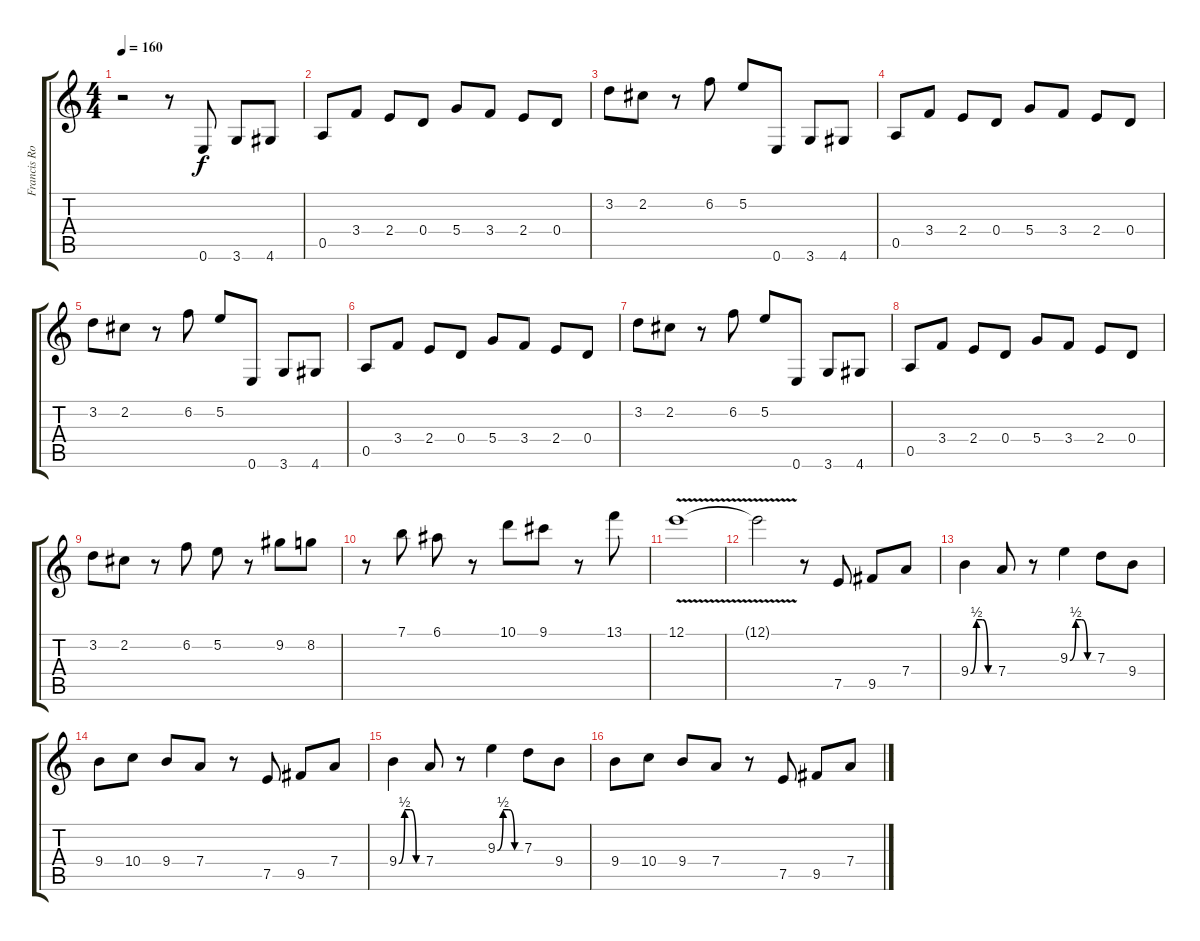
\track ("Francis Rossi" "Francis Ro") {instrument overdrivenguitar}
\staff {score tabs}
\tuning (E4 B3 G3 D3 A2 E2) {hide}
\ts (4 4)
\tempo 160
\clef g2
\ks c
r.2{dy f instrument overdrivenguitar} r.8 0.6.8 3.6.8 4.6.8 |
0.5.8 3.4.8 2.4.8 0.4.8 5.4.8 3.4.8 2.4.8 0.4.8 |
3.2.8 2.2.8 r.8 6.2.8 5.2.8 0.6.8 3.6.8 4.6.8 |
0.5.8 3.4.8 2.4.8 0.4.8 5.4.8 3.4.8 2.4.8 0.4.8 |
3.2.8 2.2.8 r.8 6.2.8 5.2.8 0.6.8 3.6.8 4.6.8 |
0.5.8 3.4.8 2.4.8 0.4.8 5.4.8 3.4.8 2.4.8 0.4.8 |
3.2.8 2.2.8 r.8 6.2.8 5.2.8 0.6.8 3.6.8 4.6.8 |
0.5.8 3.4.8 2.4.8 0.4.8 5.4.8 3.4.8 2.4.8 0.4.8 |
3.2.8 2.2.8 r.8 6.2.8 5.2.8 r.8 9.2.8 8.2.8 |
r.8 7.1.8 6.1.8 r.8 10.1.8 9.1.8 r.8 13.1.8 |
12.1{v}.1 |
12.1{t}.2 r.8 7.5.8 9.5.8 7.4.8 |
9.4{be (custom 0 0 15 2 30 2 45 0 60 0)}.4 7.4.8 r.8 9.3{be (custom 0 0 15 2 30 2 45 0 60 0)}.4 7.3.8 9.4.8 |
9.4.8 10.4.8 9.4.8 7.4.8 r.8 7.5.8 9.5.8 7.4.8 |
9.4{be (custom 0 0 15 2 30 2 45 0 60 0)}.4 7.4.8 r.8 9.3{be (custom 0 0 15 2 30 2 45 0 60 0)}.4 7.3.8 9.4.8 |
9.4.8 10.4.8 9.4.8 7.4.8 r.8 7.5.8 9.5.8 7.4.8
